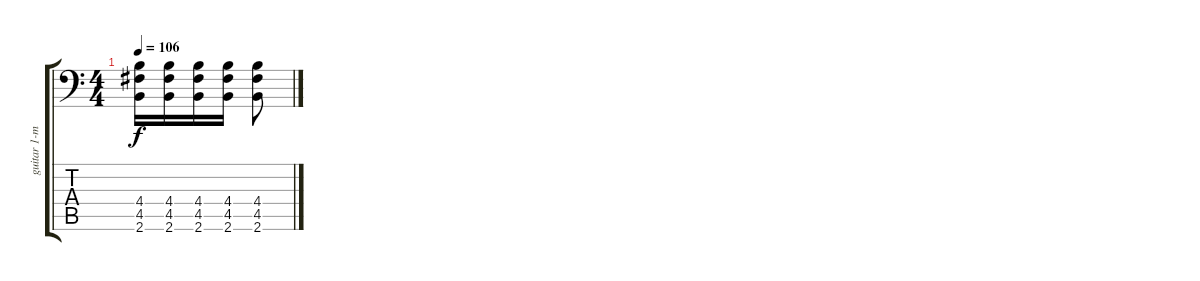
\track ("guitar 1-mike dewolf" "guitar 1-m") {instrument overdrivenguitar}
\staff {score tabs}
\tuning (A3 E3 C3 G2 D2 A1) {hide}
\ts (4 4)
\tempo 106
\clef f4
\ks c
(4.4 4.5 2.6).16{dy f} (4.4 4.5 2.6).16 (4.4 4.5 2.6).16 (4.4 4.5 2.6).16 (4.4 4.5 2.6).8
